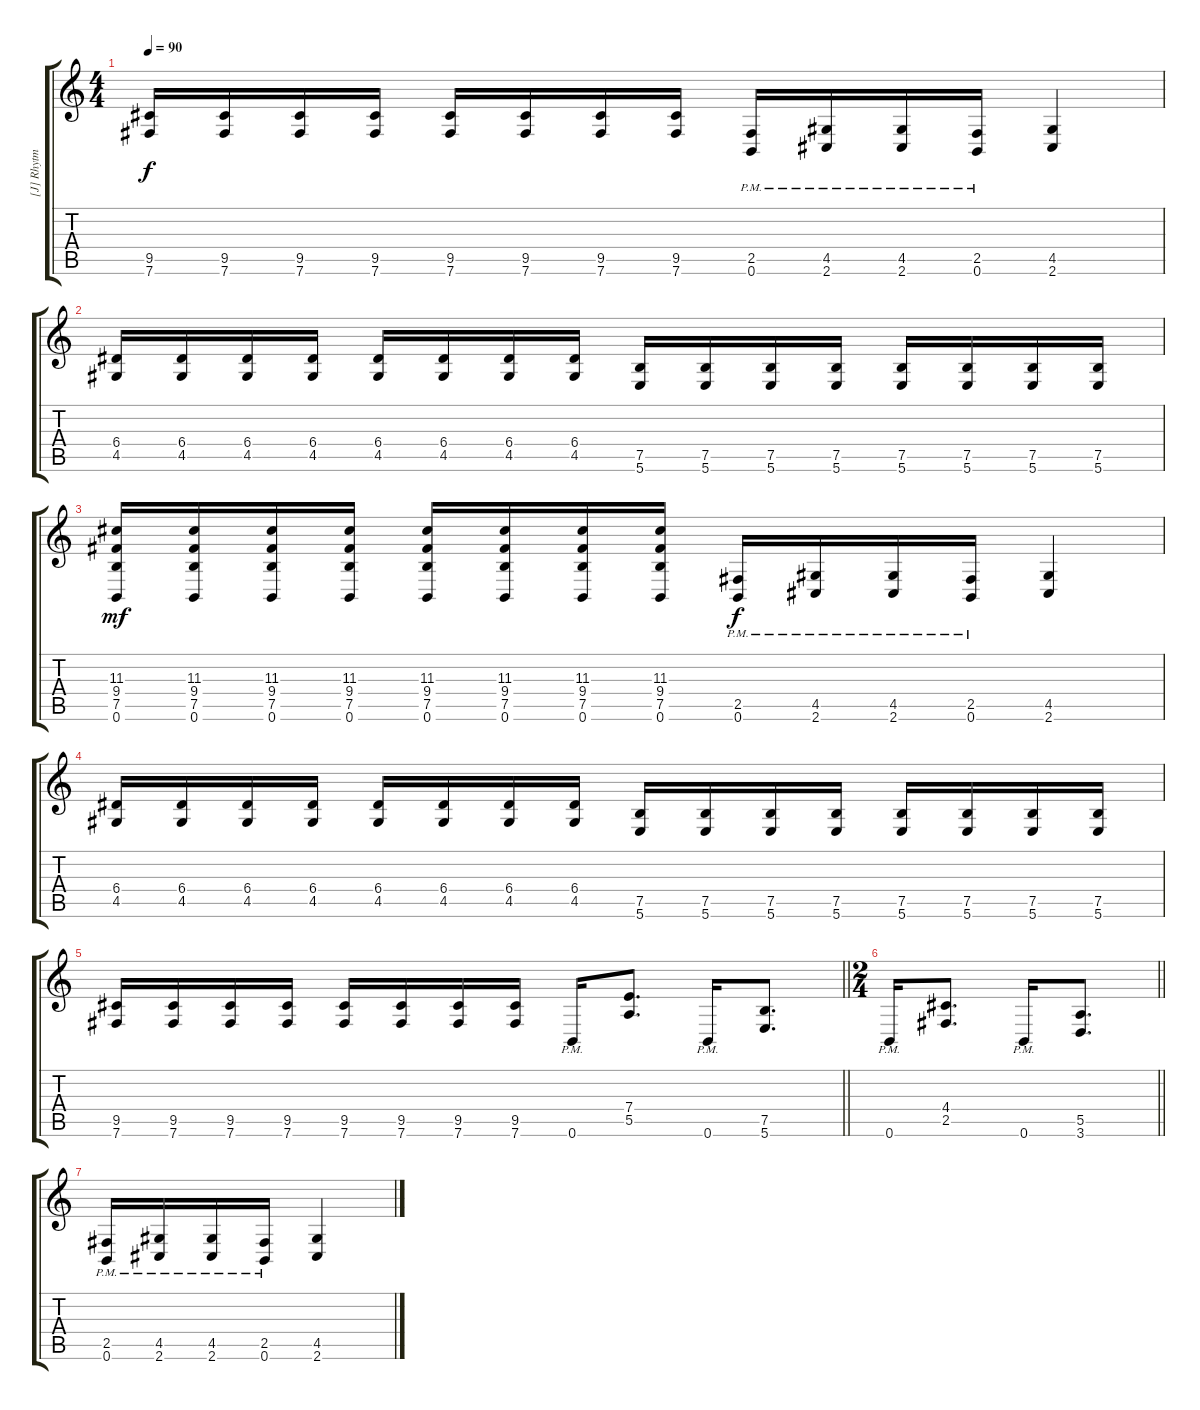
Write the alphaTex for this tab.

\track ("[J] Rhytm Guitar I (Jay)" "[J] Rhytm ") {instrument distortionguitar}
\staff {score tabs}
\tuning (B3 Gb3 D3 A2 E2 B1) {hide}
\ts (4 4)
\tempo 90
\clef g2
\ks c
(9.5 7.6).16{dy f} (9.5 7.6).16 (9.5 7.6).16 (9.5 7.6).16 (9.5 7.6).16 (9.5 7.6).16 (9.5 7.6).16 (9.5 7.6).16 (2.5{pm} 0.6{pm}).16 (4.5{pm} 2.6{pm}).16 (4.5{pm} 2.6{pm}).16 (2.5{pm} 0.6{pm}).16 (4.5 2.6).4 |
(6.4 4.5).16 (6.4 4.5).16 (6.4 4.5).16 (6.4 4.5).16 (6.4 4.5).16 (6.4 4.5).16 (6.4 4.5).16 (6.4 4.5).16 (7.5 5.6).16 (7.5 5.6).16 (7.5 5.6).16 (7.5 5.6).16 (7.5 5.6).16 (7.5 5.6).16 (7.5 5.6).16 (7.5 5.6).16 |
(11.3 9.4 7.5 0.6).16{dy mf} (11.3 9.4 7.5 0.6).16 (11.3 9.4 7.5 0.6).16 (11.3 9.4 7.5 0.6).16 (11.3 9.4 7.5 0.6).16 (11.3 9.4 7.5 0.6).16 (11.3 9.4 7.5 0.6).16 (11.3 9.4 7.5 0.6).16 (2.5{pm} 0.6{pm}).16{dy f} (4.5{pm} 2.6{pm}).16 (4.5{pm} 2.6{pm}).16 (2.5{pm} 0.6{pm}).16 (4.5 2.6).4 |
(6.4 4.5).16 (6.4 4.5).16 (6.4 4.5).16 (6.4 4.5).16 (6.4 4.5).16 (6.4 4.5).16 (6.4 4.5).16 (6.4 4.5).16 (7.5 5.6).16 (7.5 5.6).16 (7.5 5.6).16 (7.5 5.6).16 (7.5 5.6).16 (7.5 5.6).16 (7.5 5.6).16 (7.5 5.6).16 |
\barLineRight lightlight
(9.5 7.6).16 (9.5 7.6).16 (9.5 7.6).16 (9.5 7.6).16 (9.5 7.6).16 (9.5 7.6).16 (9.5 7.6).16 (9.5 7.6).16 0.6{pm}.16 (7.4 5.5).8{d} 0.6{pm}.16 (7.5 5.6).8{d} |
\ts (2 4)
\barLineRight lightlight
0.6{pm}.16 (4.4 2.5).8{d} 0.6{pm}.16 (5.5 3.6).8{d} |
(2.5{pm} 0.6{pm}).16 (4.5{pm} 2.6{pm}).16 (4.5{pm} 2.6{pm}).16 (2.5{pm} 0.6{pm}).16 (4.5 2.6).4
